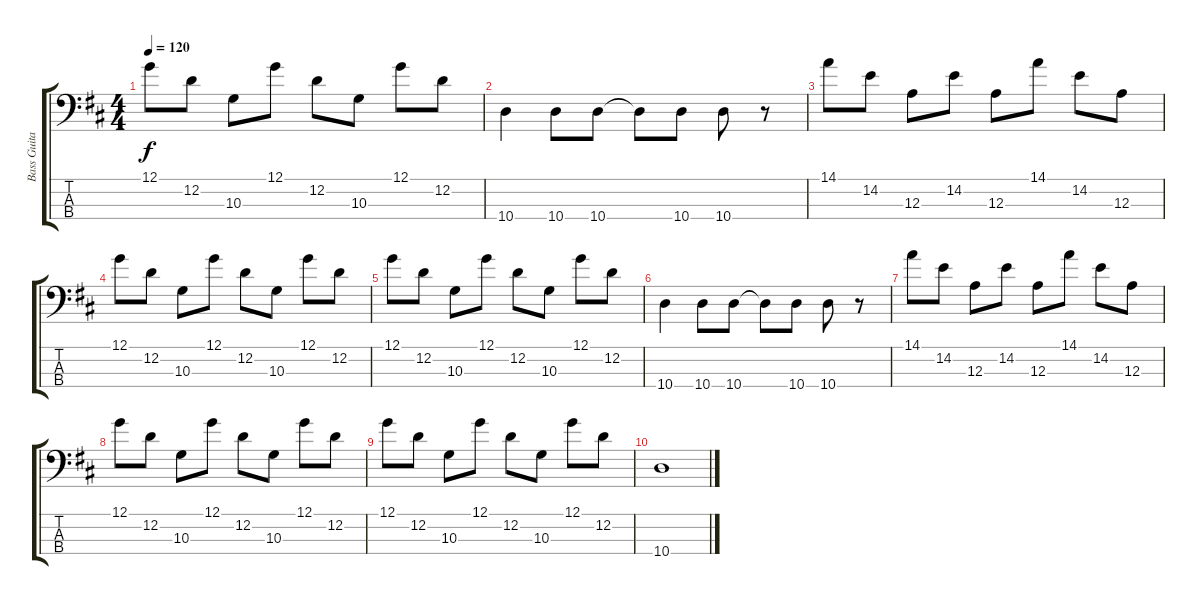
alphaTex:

\track ("Bass Guitar" "Bass Guita") {instrument electricbassfinger}
\staff {score tabs}
\tuning (G2 D2 A1 E1) {hide}
\ts (4 4)
\tempo 120
\clef f4
\ks d
12.1.8{dy f} 12.2.8 10.3.8 12.1.8 12.2.8 10.3.8 12.1.8 12.2.8 |
10.4.4 10.4.8 10.4.8 10.4{t}.8 10.4.8 10.4.8 r.8 |
14.1.8 14.2.8 12.3.8 14.2.8 12.3.8 14.1.8 14.2.8 12.3.8 |
12.1.8 12.2.8 10.3.8 12.1.8 12.2.8 10.3.8 12.1.8 12.2.8 |
12.1.8 12.2.8 10.3.8 12.1.8 12.2.8 10.3.8 12.1.8 12.2.8 |
10.4.4 10.4.8 10.4.8 10.4{t}.8 10.4.8 10.4.8 r.8 |
14.1.8 14.2.8 12.3.8 14.2.8 12.3.8 14.1.8 14.2.8 12.3.8 |
12.1.8 12.2.8 10.3.8 12.1.8 12.2.8 10.3.8 12.1.8 12.2.8 |
12.1.8 12.2.8 10.3.8 12.1.8 12.2.8 10.3.8 12.1.8 12.2.8 |
10.4.1
